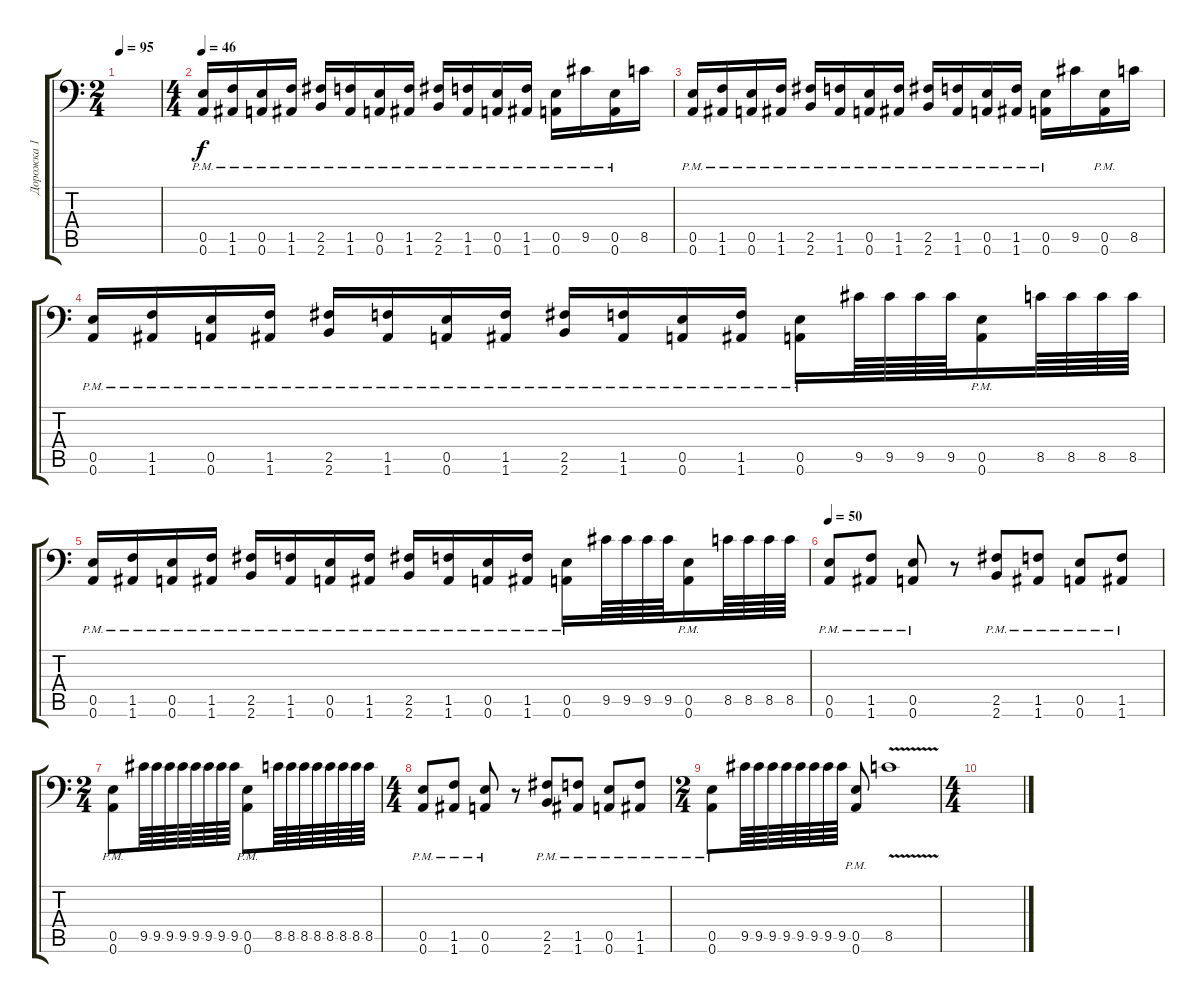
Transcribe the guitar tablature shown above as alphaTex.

\track ("Дорожка 1" "Дорожка 1") {instrument distortionguitar}
\staff {score tabs}
\tuning (B3 Gb3 D3 A2 E2 A1) {hide}
\ts (2 4)
\tempo 95
\clef f4
\ks c
|
\ts (4 4)
\tempo 46
(0.5{pm} 0.6{pm}).16 (1.5{pm} 1.6{pm}).16 (0.5{pm} 0.6{pm}).16 (1.5{pm} 1.6{pm}).16 (2.5{pm} 2.6{pm}).16 (1.5{pm} 1.6{pm}).16 (0.5{pm} 0.6{pm}).16 (1.5{pm} 1.6{pm}).16 (2.5{pm} 2.6{pm}).16 (1.5{pm} 1.6{pm}).16 (0.5{pm} 0.6{pm}).16 (1.5{pm} 1.6{pm}).16 (0.5{pm} 0.6{pm}).16 9.5{pm}.16 (0.5{pm} 0.6{pm}).16 8.5.16 |
(0.5{pm} 0.6{pm}).16 (1.5{pm} 1.6{pm}).16 (0.5{pm} 0.6{pm}).16 (1.5{pm} 1.6{pm}).16 (2.5{pm} 2.6{pm}).16 (1.5{pm} 1.6{pm}).16 (0.5{pm} 0.6{pm}).16 (1.5{pm} 1.6{pm}).16 (2.5{pm} 2.6{pm}).16 (1.5{pm} 1.6{pm}).16 (0.5{pm} 0.6{pm}).16 (1.5{pm} 1.6{pm}).16 (0.5{pm} 0.6{pm}).16 9.5.16 (0.5{pm} 0.6{pm}).16 8.5.16 |
(0.5{pm} 0.6{pm}).16 (1.5{pm} 1.6{pm}).16 (0.5{pm} 0.6{pm}).16 (1.5{pm} 1.6{pm}).16 (2.5{pm} 2.6{pm}).16 (1.5{pm} 1.6{pm}).16 (0.5{pm} 0.6{pm}).16 (1.5{pm} 1.6{pm}).16 (2.5{pm} 2.6{pm}).16 (1.5{pm} 1.6{pm}).16 (0.5{pm} 0.6{pm}).16 (1.5{pm} 1.6{pm}).16 (0.5{pm} 0.6{pm}).16 9.5.64 9.5.64 9.5.64 9.5.64 (0.5{pm} 0.6{pm}).16 8.5.64 8.5.64 8.5.64 8.5.64 |
(0.5{pm} 0.6{pm}).16 (1.5{pm} 1.6{pm}).16 (0.5{pm} 0.6{pm}).16 (1.5{pm} 1.6{pm}).16 (2.5{pm} 2.6{pm}).16 (1.5{pm} 1.6{pm}).16 (0.5{pm} 0.6{pm}).16 (1.5{pm} 1.6{pm}).16 (2.5{pm} 2.6{pm}).16 (1.5{pm} 1.6{pm}).16 (0.5{pm} 0.6{pm}).16 (1.5{pm} 1.6{pm}).16 (0.5{pm} 0.6{pm}).16 9.5.64 9.5.64 9.5.64 9.5.64 (0.5{pm} 0.6{pm}).16 8.5.64 8.5.64 8.5.64 8.5.64 |
\tempo 50
(0.5{pm} 0.6{pm}).8 (1.5{pm} 1.6{pm}).8 (0.5{pm} 0.6{pm}).8 r.8 (2.5{pm} 2.6{pm}).8 (1.5{pm} 1.6{pm}).8 (0.5{pm} 0.6{pm}).8 (1.5{pm} 1.6{pm}).8 |
\ts (2 4)
(0.5{pm} 0.6{pm}).8 9.5.64 9.5.64 9.5.64 9.5.64 9.5.64 9.5.64 9.5.64 9.5.64 (0.5{pm} 0.6{pm}).8 8.5.64 8.5.64 8.5.64 8.5.64 8.5.64 8.5.64 8.5.64 8.5.64 |
\ts (4 4)
(0.5{pm} 0.6{pm}).8 (1.5{pm} 1.6{pm}).8 (0.5{pm} 0.6{pm}).8 r.8 (2.5{pm} 2.6{pm}).8 (1.5{pm} 1.6{pm}).8 (0.5{pm} 0.6{pm}).8 (1.5{pm} 1.6{pm}).8 |
\ts (2 4)
(0.5{pm} 0.6{pm}).8 9.5.64 9.5.64 9.5.64 9.5.64 9.5.64 9.5.64 9.5.64 9.5.64 (0.5{pm} 0.6{pm}).8 8.5{v}.1 |
\ts (4 4)
